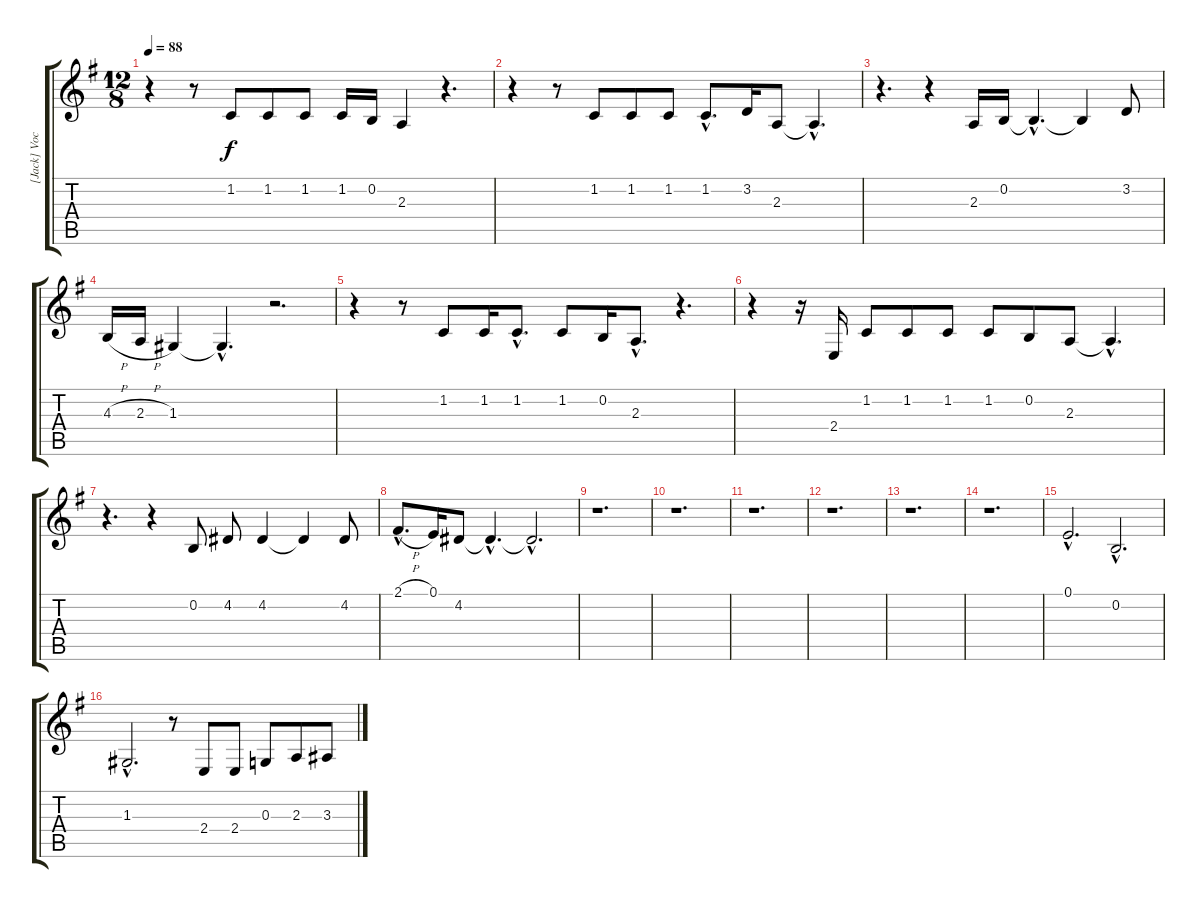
\track ("[Jack] Vocals" "[Jack] Voc") {instrument lead2sawtooth}
\staff {score tabs}
\tuning (E4 B3 G3 D3 A2 E2) {hide}
\ts (12 8)
\tempo 88
\clef g2
\ks g
r.4{dy f} r.8 1.2.8 1.2.8 1.2.8 1.2.16 0.2.16 2.3.4 r.4{d} |
r.4 r.8 1.2.8 1.2.8 1.2.8 1.2{hac}.8{d} 3.2.16 2.3.8 2.3{hac t}.4{d} |
r.4{d} r.4 2.3.16 0.2.16 0.2{hac t}.4{d} 0.2{t}.4 3.2.8 |
4.3{h}.16 2.3{h}.16 1.3.4 1.3{hac t}.4{d} r.2{d} |
r.4 r.8 1.2.8 1.2.16 1.2{hac}.8{d} 1.2.8 0.2.16 2.3{hac}.8{d} r.4{d} |
r.4 r.16 2.4.16 1.2.8 1.2.8 1.2.8 1.2.8 0.2.8 2.3.8 2.3{hac t}.4{d} |
r.4{d} r.4 0.2.8 4.2.8 4.2.4 4.2{t}.4 4.2.8 |
2.1{h hac}.8{d} 0.1.16 4.2.8 4.2{hac t}.4{d} 4.2{hac t}.2{d} |
r.1{d} |
r.1{d} |
r.1{d} |
r.1{d} |
r.1{d} |
r.1{d} |
0.1{hac}.2{d} 0.2{hac}.2{d} |
1.3{hac}.2{d} r.8 2.4.8 2.4.8 0.3.8 2.3.8 3.3.8
